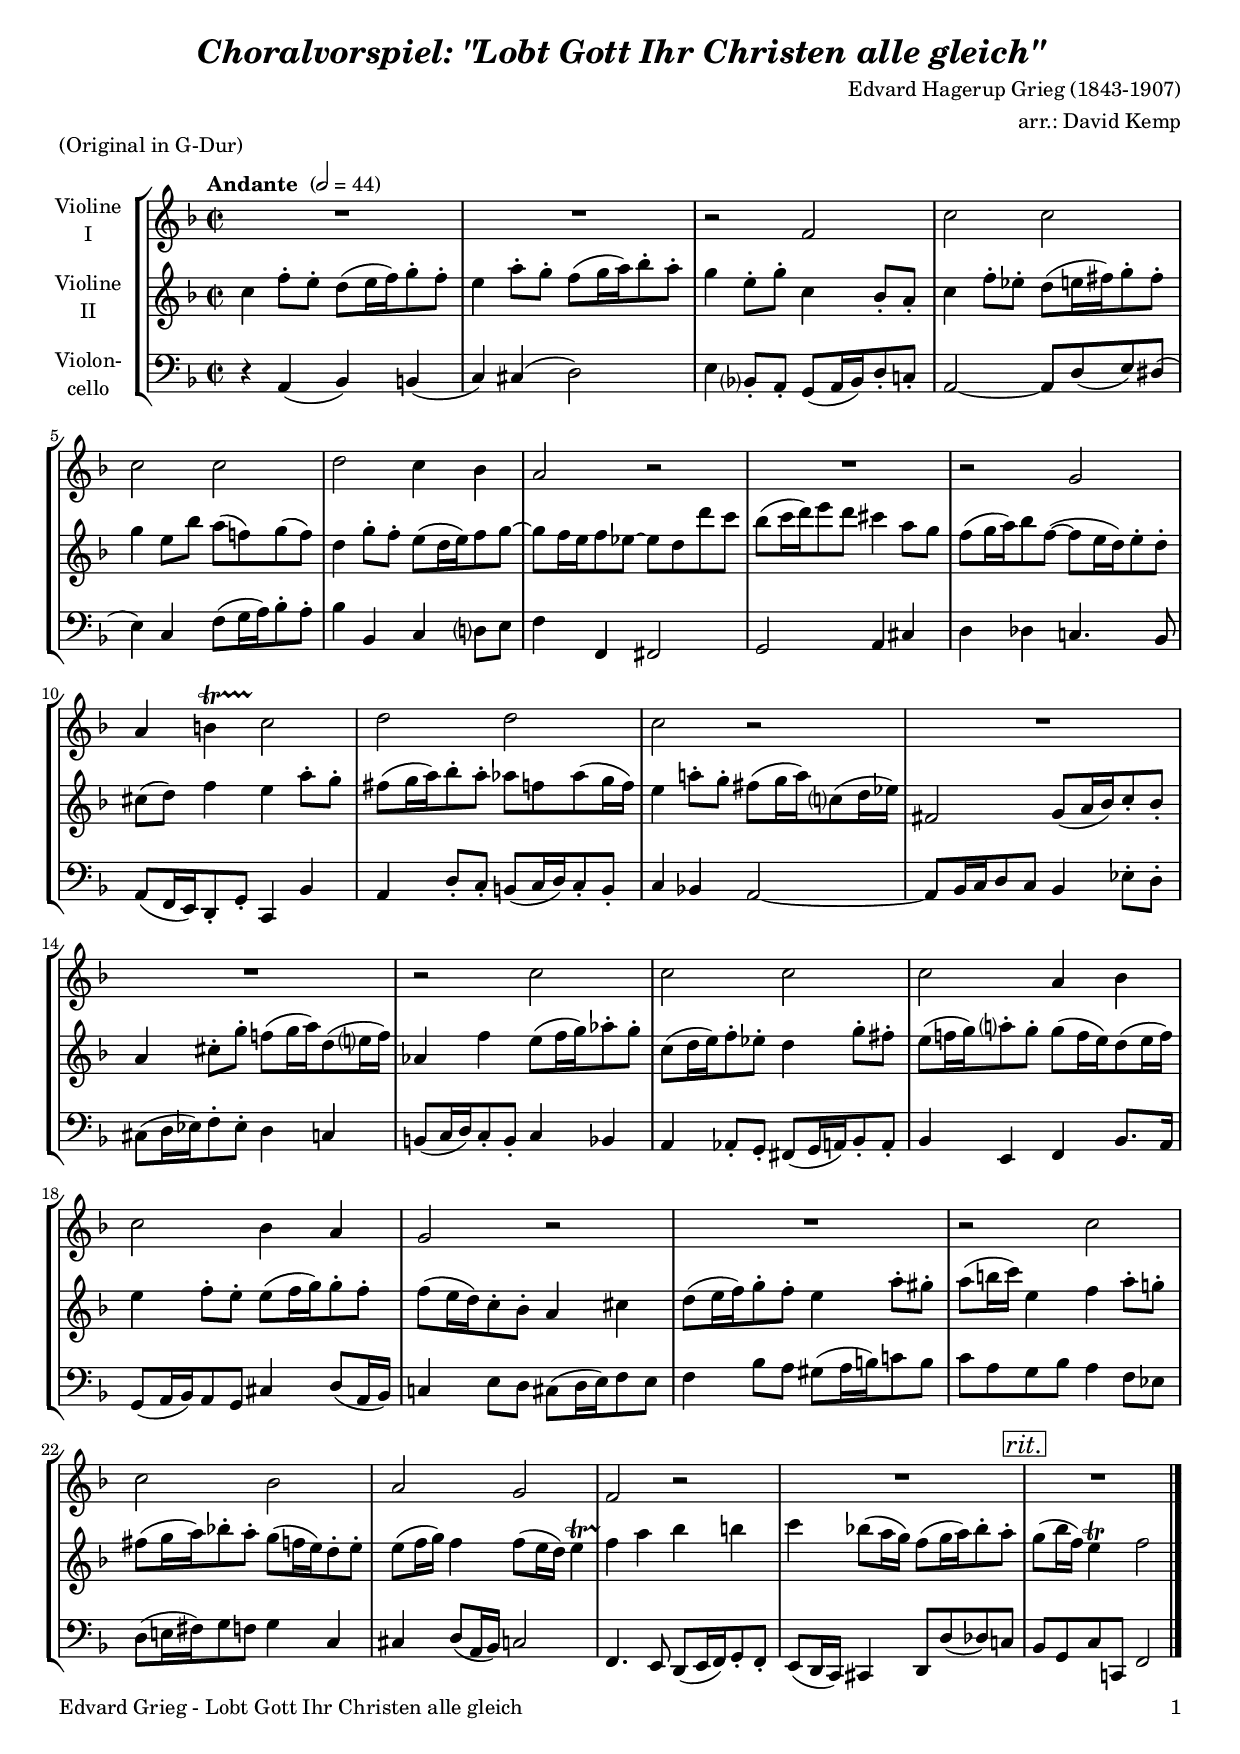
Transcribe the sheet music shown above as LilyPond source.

\version "2.24.1"
\include "deutsch.ly"

#(set-global-staff-size 18)

\header {
  title     = \markup \bold \italic "Choralvorspiel: \"Lobt Gott Ihr Christen alle gleich\""
  composer  = "Edvard Hagerup Grieg (1843-1907)"
  arranger  = "arr.: David Kemp"
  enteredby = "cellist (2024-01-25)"
  piece     = "(Original in G-Dur)"
}

voiceconsts = {
  \key g \major
  \time 2/2
  \clef "treble"
%  \numericTimeSignature
  \compressEmptyMeasures
  % Set default beaming for all staves
%  \set Timing.beamExceptions = #'()
%  \set Timing.baseMoment     = #(ly:make-moment 1 4)
%  \set Timing.beatStructure  = #'(1 1 1 1)
  \tempo "Andante " 2=44
}

mist = "string ensemble 1"
mivl = "violin"
miba = "cello"
mipz = "pizzicato strings"

rit = \mark \markup \box \italic "rit."

va = \relative c'' {
  \voiceconsts

  R1*2
  r2 g
  d' d
  d d
  e d4 c
  h2 r

  R1
  r2 a
  h4 cis\startTrillSpan d2\stopTrillSpan

  e e
  d r
  R1*2
  r2 d
  d d

  d h4 c
  d2 c4 h
  a2 r

  R1
  r2 d
  d c

  h a
  g r
  R1 \rit
  R \bar "|."
}

vb = \relative c'' {
  \voiceconsts

  d4 g8-. fis-. e( fis16 g) a8-. g-.
  fis4 h8-. a-. g( a16 h) c8-. h-.
  a4 fis8-. a-. d,4 c8-. h-.

  d4 g8-. f-. e8( fis16 gis) a8-. gis-.
  a4 fis8 c' h( g!) a( g)
  e4 a8-. g-. fis( e16 fis) g8 a~
  a g16 fis g8 f~ f e e' d

  c( d16 e) fis8 e dis4 h8 a
  g( a16 h) c8 g(~ g fis16 e) fis8-. e-.
  dis( e) g4 fis h8-. a-.

  gis( a16 h) c8-. h-. b g b( a16 g)
  fis4 h!8-. a-. gis( a16 h) d,?8( e16 f)
  gis,2 a8( h16 c) d8-. c-.

  h4 dis8-. a'-. g!( a16 h) e,8( fis?16 g)
  b,4 g' fis8( g16 a) b8-. a-.
  d,( e16 fis) g8-. f-. e4 a8-. gis-.

  fis( g!16 a) h?8-. a-. a( g16 fis) e8( fis16 g)
  fis4 g8-. fis-. fis( g16 a) a8-. g-.
  g( fis16 e) d8-. c-. h4 dis

  e8( fis16 g) a8-. g-. fis4 h8-. ais-.
  h( cis16 d) fis,4 g h8-. a!-.
  gis( a16 h) c!8-. h-. a( g16 fis) e8-. fis-.

  fis( g16 a) g4 g8( fis16 e) fis4\startTrillSpan
  g\stopTrillSpan h c cis
  d c!8( h16 a) g8( a16 h) c8-. h-. \rit
  a( c16 g) fis4\trill g2 \bar "|."
}

vc = \relative c {
  \voiceconsts
  \clef "bass"

  r4 h( c) cis(
  d) dis( e2)
  fis4 c?8-. h-. a( h16 c) e8-. d!-.

  h2~ h8 e( fis) eis(
  fis4) d g8( a16 h) c8-. h-.
  c4 c, d e?8 fis
  g4 g, gis2

  a h4 dis
  e es d!4. c8
  h( g16 fis) e8-. a-. d,4 c'

  h e8-. d-. cis( d16 e) d8-. cis-.
  d4 c! h2~
  h8 c16 d e8 d c4 f8-. e-.

  dis( e16 f) g8-. f-. e4 d
  cis8( d16 e)) d8-. cis-. d4 c
  h b8-. a-. gis( a16 h) c8-. h-.

  c4 fis, g c8. h16
  a8( h16 c) h8 a dis4 e8( h16 c)
  d!4 fis8 e dis( e16 fis) g8 fis

  g4 c8 h ais( h16 cis) d!8 cis
  d h a c h4 g8 f
  e( fis!16 gis) a8 g a4 d,

  dis e8( h16 c) d2
  g,4. fis8 e( fis16 g) a8-. g-.
  fis( e16 d) dis4 e8 e'( es) d! \rit
  c a d d,! g2 \bar "|."
}


music = \new StaffGroup <<
      \new Staff {
	\set Staff.midiInstrument = \mivl
	\set Staff.instrumentName = \markup \center-column { "Violine" "I" }
	\transpose g f { \va }
      }

      \new Staff {
	\set Staff.midiInstrument = \mivl
	\set Staff.instrumentName = \markup \center-column { "Violine" "II" }
	\transpose g f { \vb }
      }

      \new Staff {
	\set Staff.midiInstrument = \miba
	\set Staff.instrumentName = \markup \center-column { "Violon-" "cello" }
	\transpose g f { \vc }
      }
>>

\book {
   \paper {
    print-page-number = ##t
    print-first-page-number = ##t
    ragged-last-bottom = ##f
    oddHeaderMarkup = \markup \null
    evenHeaderMarkup = \markup \null
    oddFooterMarkup = \markup {
      \fill-line {
        \if \should-print-page-number
        "Edvard Grieg - Lobt Gott Ihr Christen alle gleich" \fromproperty #'page:page-number-string
      }
    }
    evenFooterMarkup = \oddFooterMarkup
  } \score {
    \music
    \layout {}
  }

  \score {
    \unfoldRepeats \music

    \midi {
      \context {
        \Score
      }
    }
  }
}